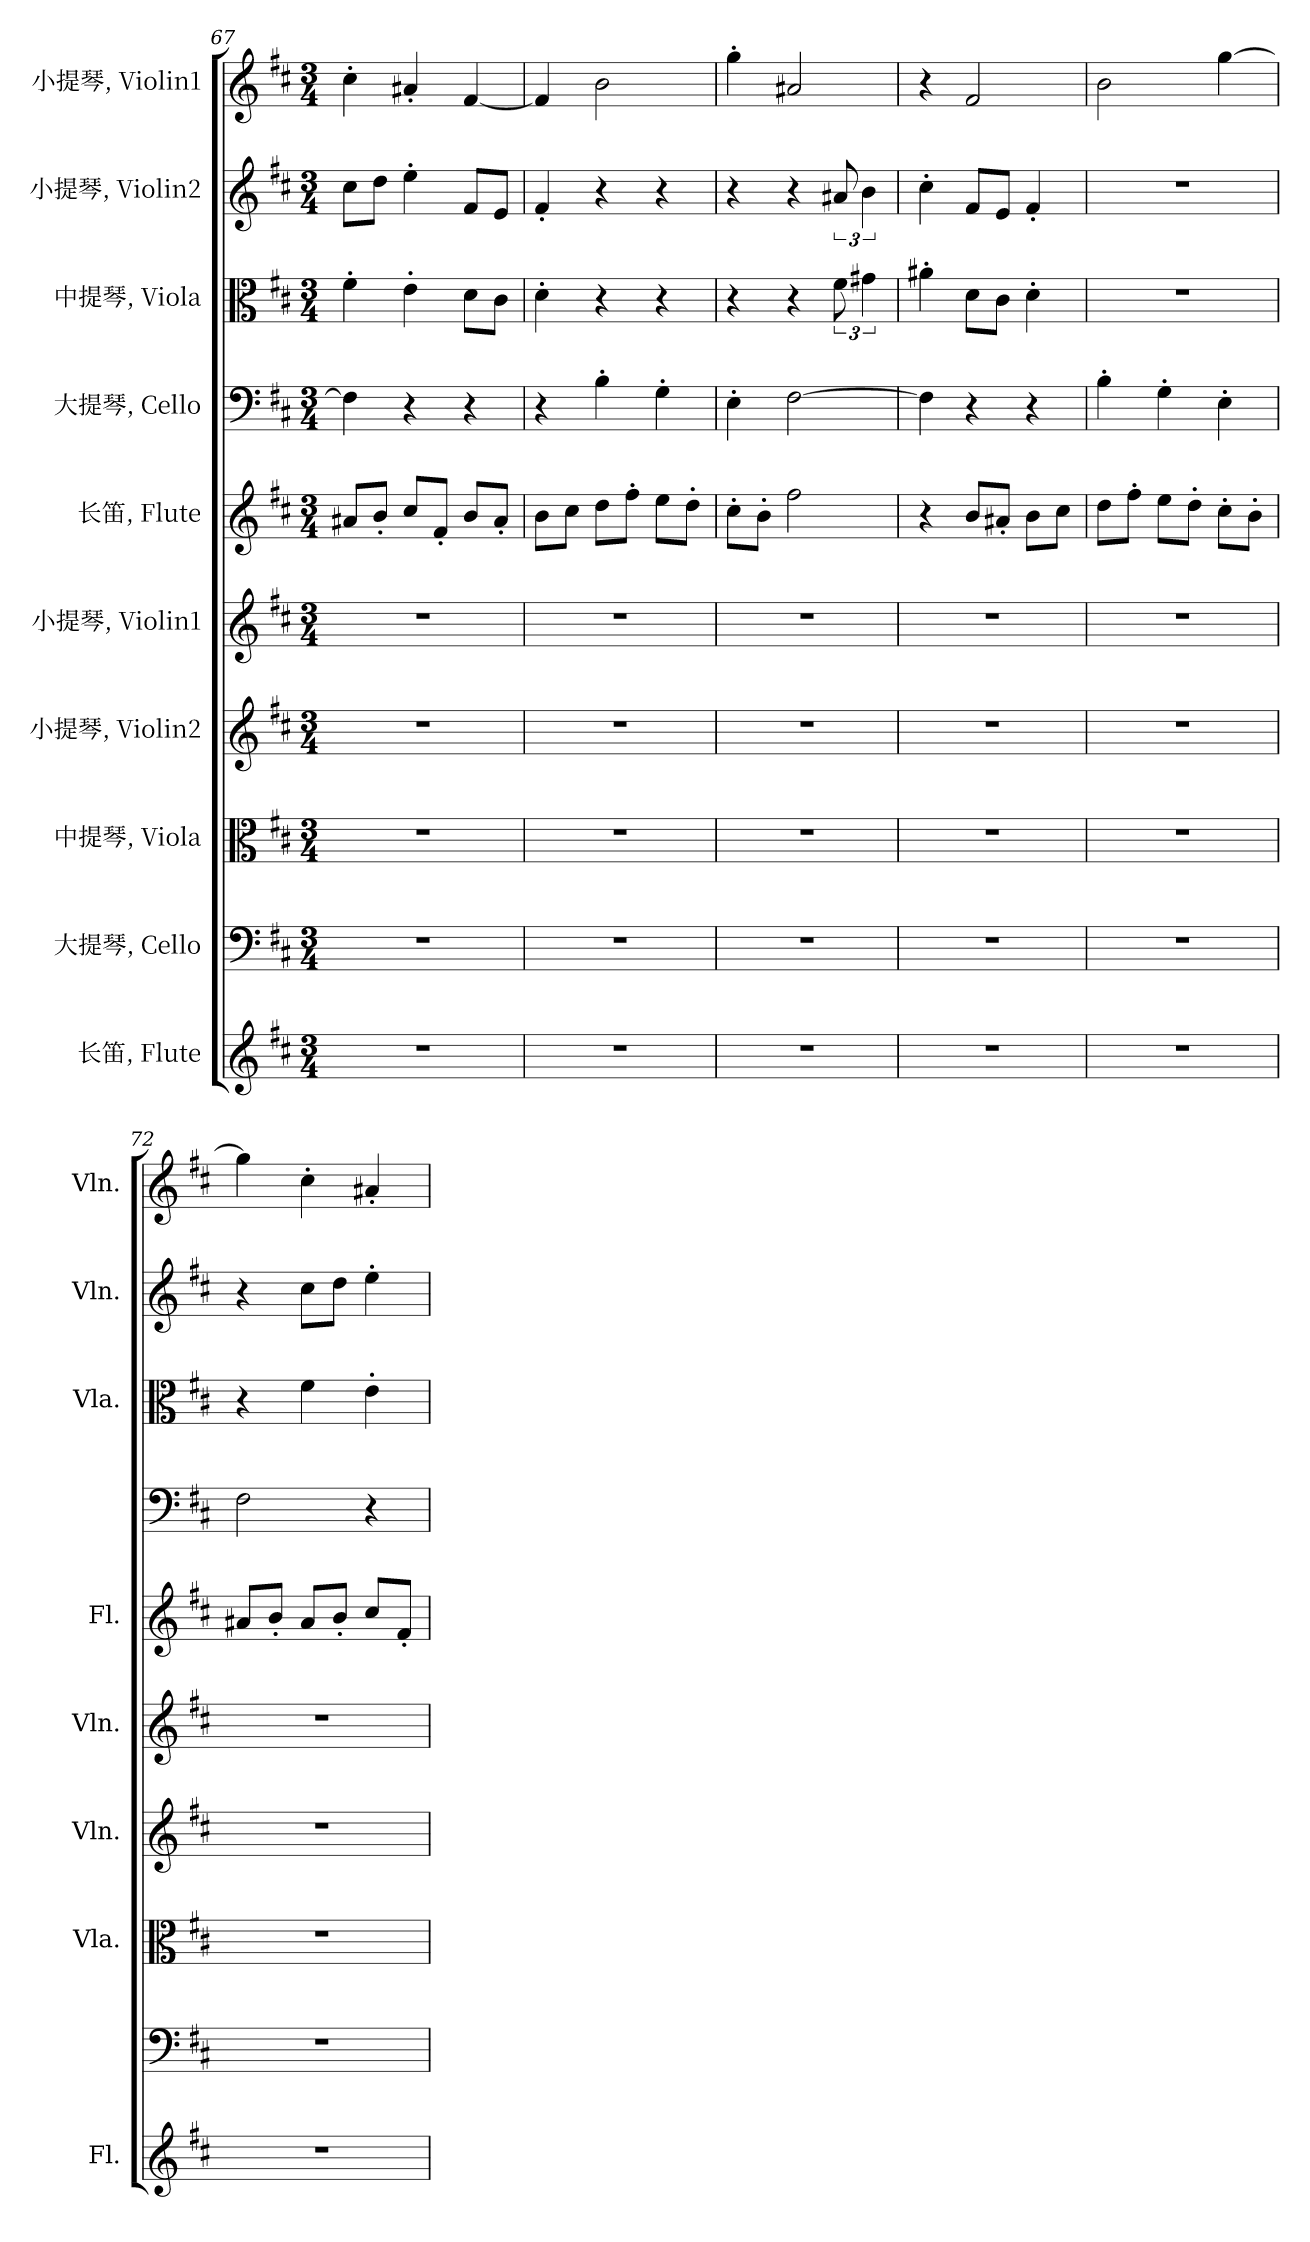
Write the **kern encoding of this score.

**kern	**kern	**kern	**kern	**kern	**kern	**kern	**kern	**kern	**kern
*part10	*part9	*part8	*part7	*part6	*part5	*part4	*part3	*part2	*part1
*staff10	*staff9	*staff8	*staff7	*staff6	*staff5	*staff4	*staff3	*staff2	*staff1
*I"长笛, Flute	*I"大提琴, Cello	*I"中提琴, Viola	*I"小提琴, Violin2	*I"小提琴, Violin1	*I"长笛, Flute	*I"大提琴, Cello	*I"中提琴, Viola	*I"小提琴, Violin2	*I"小提琴, Violin1
*I'Fl.	*	*I'Vla.	*I'Vln.	*I'Vln.	*I'Fl.	*	*I'Vla.	*I'Vln.	*I'Vln.
!!LO:PB:g=z
*clefG2	*clefF4	*clefC3	*clefG2	*clefG2	*clefG2	*clefF4	*clefC3	*clefG2	*clefG2
*k[f#c#]	*k[f#c#]	*k[f#c#]	*k[f#c#]	*k[f#c#]	*k[f#c#]	*k[f#c#]	*k[f#c#]	*k[f#c#]	*k[f#c#]
*M3/4	*M3/4	*M3/4	*M3/4	*M3/4	*M3/4	*M3/4	*M3/4	*M3/4	*M3/4
=67	=67	=67	=67	=67	=67	=67	=67	=67	=67
2.r	2.r	2.r	2.r	2.r	8a#X/L	4F#\]	4f#'\	8cc#\L	4cc#'\
.	.	.	.	.	8b'/J	.	.	8dd\J	.
.	.	.	.	.	8cc#/L	4r	4e'\	4ee'\	4a#X'/
.	.	.	.	.	8f#'/J	.	.	.	.
.	.	.	.	.	8b/L	4r	8d\L	8f#/L	[4f#/
.	.	.	.	.	8a#'/J	.	8c#\J	8e/J	.
=68	=68	=68	=68	=68	=68	=68	=68	=68	=68
2.r	2.r	2.r	2.r	2.r	8b\L	4r	4d'\	4f#'/	4f#/]
.	.	.	.	.	8cc#\J	.	.	.	.
.	.	.	.	.	8dd\L	4B'\	4r	4r	2b\
.	.	.	.	.	8ff#'\J	.	.	.	.
.	.	.	.	.	8ee\L	4G'\	4r	4r	.
.	.	.	.	.	8dd'\J	.	.	.	.
=69	=69	=69	=69	=69	=69	=69	=69	=69	=69
2.r	2.r	2.r	2.r	2.r	8cc#'\L	4E'\	4r	4r	4gg'\
.	.	.	.	.	8b'\J	.	.	.	.
.	.	.	.	.	2ff#\	[2F#\	4r	4r	2a#X/
.	.	.	.	.	.	.	12f#\	12a#X/	.
.	.	.	.	.	.	.	6g#X\	6b\	.
=70	=70	=70	=70	=70	=70	=70	=70	=70	=70
2.r	2.r	2.r	2.r	2.r	4r	4F#\]	4a#X'\	4cc#'\	4r
.	.	.	.	.	8b/L	4r	8d\L	8f#/L	2f#/
.	.	.	.	.	8a#X'/J	.	8c#\J	8e/J	.
.	.	.	.	.	8b\L	4r	4d'\	4f#'/	.
.	.	.	.	.	8cc#\J	.	.	.	.
=71	=71	=71	=71	=71	=71	=71	=71	=71	=71
2.r	2.r	2.r	2.r	2.r	8dd\L	4B'\	2.r	2.r	2b\
.	.	.	.	.	8ff#'\J	.	.	.	.
.	.	.	.	.	8ee\L	4G'\	.	.	.
.	.	.	.	.	8dd'\J	.	.	.	.
.	.	.	.	.	8cc#'\L	4E'\	.	.	[4gg\
.	.	.	.	.	8b'\J	.	.	.	.
=72	=72	=72	=72	=72	=72	=72	=72	=72	=72
2.r	2.r	2.r	2.r	2.r	8a#X/L	2F#\	4r	4r	4gg\]
.	.	.	.	.	8b'/J	.	.	.	.
.	.	.	.	.	8a#/L	.	4f#\	8cc#\L	4cc#'\
.	.	.	.	.	8b'/J	.	.	8dd\J	.
.	.	.	.	.	8cc#/L	4r	4e'\	4ee'\	4a#X'/
.	.	.	.	.	8f#'/J	.	.	.	.
=	=	=	=	=	=	=	=	=	=
*-	*-	*-	*-	*-	*-	*-	*-	*-	*-
